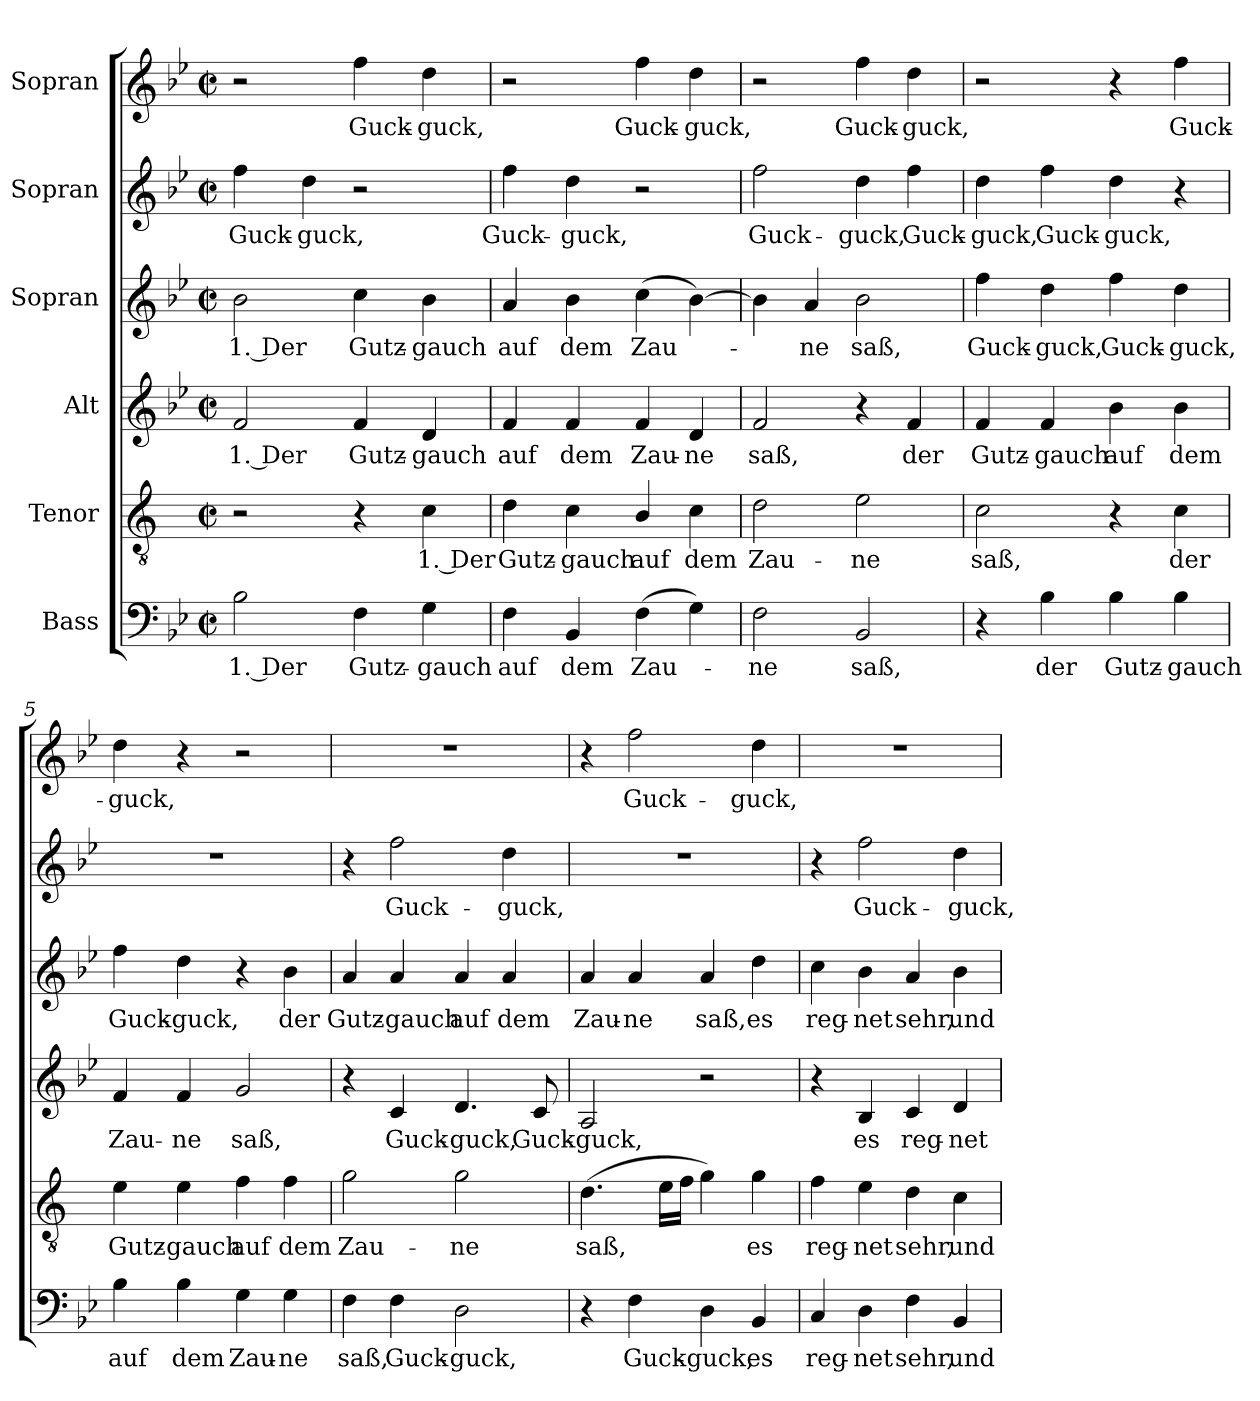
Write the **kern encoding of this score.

**kern	**text	**kern	**text	**kern	**text	**kern	**text	**kern	**text	**kern	**text
*part6	*part6	*part5	*part5	*part4	*part4	*part3	*part3	*part2	*part2	*part1	*part1
*staff6	*staff6	*staff5	*staff5	*staff4	*staff4	*staff3	*staff3	*staff2	*staff2	*staff1	*staff1
*I"Bass	*	*I"Tenor	*	*I"Alt	*	*I"Sopran	*	*I"Sopran	*	*I"Sopran	*
*clefF4	*	*clefGv2	*	*clefG2	*	*clefG2	*	*clefG2	*	*clefG2	*
*	*	*ITrd1c2	*	*	*	*	*	*	*	*	*
*k[b-e-]	*	*k[b-e-]	*	*k[b-e-]	*	*k[b-e-]	*	*k[b-e-]	*	*k[b-e-]	*
*M2/2	*	*M2/2	*	*M2/2	*	*M2/2	*	*M2/2	*	*M2/2	*
*met(c|)	*	*met(c|)	*	*met(c|)	*	*met(c|)	*	*met(c|)	*	*met(c|)	*
=1	=1	=1	=1	=1	=1	=1	=1	=1	=1	=1	=1
!	!LO:LY:b	!	!	!	!LO:LY:b	!	!LO:LY:b	!	!LO:LY:b	!	!
2B-\	1. Der	2r	.	2f/	1. Der	2b-\	1. Der	4ff\	Guck-	2r	.
!	!	!	!	!	!	!	!	!	!LO:LY:b	!	!
.	.	.	.	.	.	.	.	4dd\	-guck,	.	.
!	!LO:LY:b	!	!	!	!LO:LY:b	!	!LO:LY:b	!	!	!	!LO:LY:b
4F\	Gutz-	4r	.	4f/	Gutz-	4cc\	Gutz-	2r	.	4ff\	Guck-
!	!LO:LY:b	!	!LO:LY:b	!	!LO:LY:b	!	!LO:LY:b	!	!	!	!LO:LY:b
4G\	-gauch	4B-\	1. Der	4d/	-gauch	4b-\	-gauch	.	.	4dd\	-guck,
=2	=2	=2	=2	=2	=2	=2	=2	=2	=2	=2	=2
!	!LO:LY:b	!	!LO:LY:b	!	!LO:LY:b	!	!LO:LY:b	!	!LO:LY:b	!	!
4F\	auf	4c\	Gutz-	4f/	auf	4a/	auf	4ff\	Guck-	2r	.
!	!LO:LY:b	!	!LO:LY:b	!	!LO:LY:b	!	!LO:LY:b	!	!LO:LY:b	!	!
4BB-/	dem	4B-\	-gauch	4f/	dem	4b-\	dem	4dd\	-guck,	.	.
!	!LO:LY:b	!	!LO:LY:b	!	!LO:LY:b	!	!LO:LY:b	!	!	!	!LO:LY:b
(>4F\	Zau-	4A/	auf	4f/	Zau-	(>4cc\	Zau-	2r	.	4ff\	Guck-
!	!	!	!LO:LY:b	!	!LO:LY:b	!	!	!	!	!	!LO:LY:b
4G\)	.	4B-\	dem	4d/	-ne	[4b-\)	.	.	.	4dd\	-guck,
=3	=3	=3	=3	=3	=3	=3	=3	=3	=3	=3	=3
!	!LO:LY:b	!	!LO:LY:b	!	!LO:LY:b	!	!	!	!LO:LY:b	!	!
2F\	-ne	2c\	Zau-	2f/	saß,	4b-\]	.	2ff\	Guck-	2r	.
!	!	!	!	!	!	!	!LO:LY:b	!	!	!	!
.	.	.	.	.	.	4a/	-ne	.	.	.	.
!	!LO:LY:b	!	!LO:LY:b	!	!	!	!LO:LY:b	!	!LO:LY:b	!	!LO:LY:b
2BB-/	saß,	2d\	-ne	4r	.	2b-\	saß,	4dd\	-guck,	4ff\	Guck-
!	!	!	!	!	!LO:LY:b	!	!	!	!LO:LY:b	!	!LO:LY:b
.	.	.	.	4f/	der	.	.	4ff\	Guck-	4dd\	-guck,
=4	=4	=4	=4	=4	=4	=4	=4	=4	=4	=4	=4
!	!	!	!LO:LY:b	!	!LO:LY:b	!	!LO:LY:b	!	!LO:LY:b	!	!
4r	.	2B-\	saß,	4f/	Gutz-	4ff\	Guck-	4dd\	-guck,	2r	.
!	!LO:LY:b	!	!	!	!LO:LY:b	!	!LO:LY:b	!	!LO:LY:b	!	!
4B-\	der	.	.	4f/	-gauch	4dd\	-guck,	4ff\	Guck-	.	.
!	!LO:LY:b	!	!	!	!LO:LY:b	!	!LO:LY:b	!	!LO:LY:b	!	!
4B-\	Gutz-	4r	.	4b-\	auf	4ff\	Guck-	4dd\	-guck,	4r	.
!	!LO:LY:b	!	!LO:LY:b	!	!LO:LY:b	!	!LO:LY:b	!	!	!	!LO:LY:b
4B-\	-gauch	4B-\	der	4b-\	dem	4dd\	-guck,	4r	.	4ff\	Guck-
!!LO:LB:g=z
=5	=5	=5	=5	=5	=5	=5	=5	=5	=5	=5	=5
!	!LO:LY:b	!	!LO:LY:b	!	!LO:LY:b	!	!LO:LY:b	!	!	!	!LO:LY:b
4B-\	auf	4d\	Gutz-	4f/	Zau-	4ff\	Guck-	1r	.	4dd\	-guck,
!	!LO:LY:b	!	!LO:LY:b	!	!LO:LY:b	!	!LO:LY:b	!	!	!	!
4B-\	dem	4d\	-gauch	4f/	-ne	4dd\	-guck,	.	.	4r	.
!	!LO:LY:b	!	!LO:LY:b	!	!LO:LY:b	!	!	!	!	!	!
4G\	Zau-	4e-\	auf	2g/	saß,	4r	.	.	.	2r	.
!	!LO:LY:b	!	!LO:LY:b	!	!	!	!LO:LY:b	!	!	!	!
4G\	-ne	4e-\	dem	.	.	4b-\	der	.	.	.	.
=6	=6	=6	=6	=6	=6	=6	=6	=6	=6	=6	=6
!	!LO:LY:b	!	!LO:LY:b	!	!	!	!LO:LY:b	!	!	!	!
4F\	saß,	2f\	Zau-	4r	.	4a/	Gutz-	4r	.	1r	.
!	!LO:LY:b	!	!	!	!LO:LY:b	!	!LO:LY:b	!	!LO:LY:b	!	!
4F\	Guck-	.	.	4c/	Guck-	4a/	-gauch	2ff\	Guck-	.	.
!	!LO:LY:b	!	!LO:LY:b	!	!LO:LY:b	!	!LO:LY:b	!	!	!	!
2D\	-guck,	2f\	-ne	4.d/	-guck,	4a/	auf	.	.	.	.
!	!	!	!	!	!	!	!LO:LY:b	!	!LO:LY:b	!	!
.	.	.	.	.	.	4a/	dem	4dd\	-guck,	.	.
!	!	!	!	!	!LO:LY:b	!	!	!	!	!	!
.	.	.	.	8c/	Guck-	.	.	.	.	.	.
=7	=7	=7	=7	=7	=7	=7	=7	=7	=7	=7	=7
!	!	!	!LO:LY:b	!	!LO:LY:b	!	!LO:LY:b	!	!	!	!
4r	.	(>4.c\	saß,	2A/	-guck,	4a/	Zau-	1r	.	4r	.
!	!LO:LY:b	!	!	!	!	!	!LO:LY:b	!	!	!	!LO:LY:b
4F\	Guck-	.	.	.	.	4a/	-ne	.	.	2ff\	Guck-
.	.	16d\LL	.	.	.	.	.	.	.	.	.
.	.	16e-\JJ	.	.	.	.	.	.	.	.	.
!	!LO:LY:b	!	!	!	!	!	!LO:LY:b	!	!	!	!
4D\	-guck,	4f\)	.	2r	.	4a/	saß,	.	.	.	.
!	!LO:LY:b	!	!LO:LY:b	!	!	!	!LO:LY:b	!	!	!	!LO:LY:b
4BB-/	es	4f\	es	.	.	4dd\	es	.	.	4dd\	-guck,
=8	=8	=8	=8	=8	=8	=8	=8	=8	=8	=8	=8
!	!LO:LY:b	!	!LO:LY:b	!	!	!	!LO:LY:b	!	!	!	!
4C/	reg-	4e-\	reg-	4r	.	4cc\	reg-	4r	.	1r	.
!	!LO:LY:b	!	!LO:LY:b	!	!LO:LY:b	!	!LO:LY:b	!	!LO:LY:b	!	!
4D\	-net	4d\	-net	4B-/	es	4b-\	-net	2ff\	Guck-	.	.
!	!LO:LY:b	!	!LO:LY:b	!	!LO:LY:b	!	!LO:LY:b	!	!	!	!
4F\	sehr,	4c\	sehr,	4c/	reg-	4a/	sehr,	.	.	.	.
!	!LO:LY:b	!	!LO:LY:b	!	!LO:LY:b	!	!LO:LY:b	!	!LO:LY:b	!	!
4BB-/	und	4B-\	und	4d/	-net	4b-\	und	4dd\	-guck,	.	.
=	=	=	=	=	=	=	=	=	=	=	=
*-	*-	*-	*-	*-	*-	*-	*-	*-	*-	*-	*-
